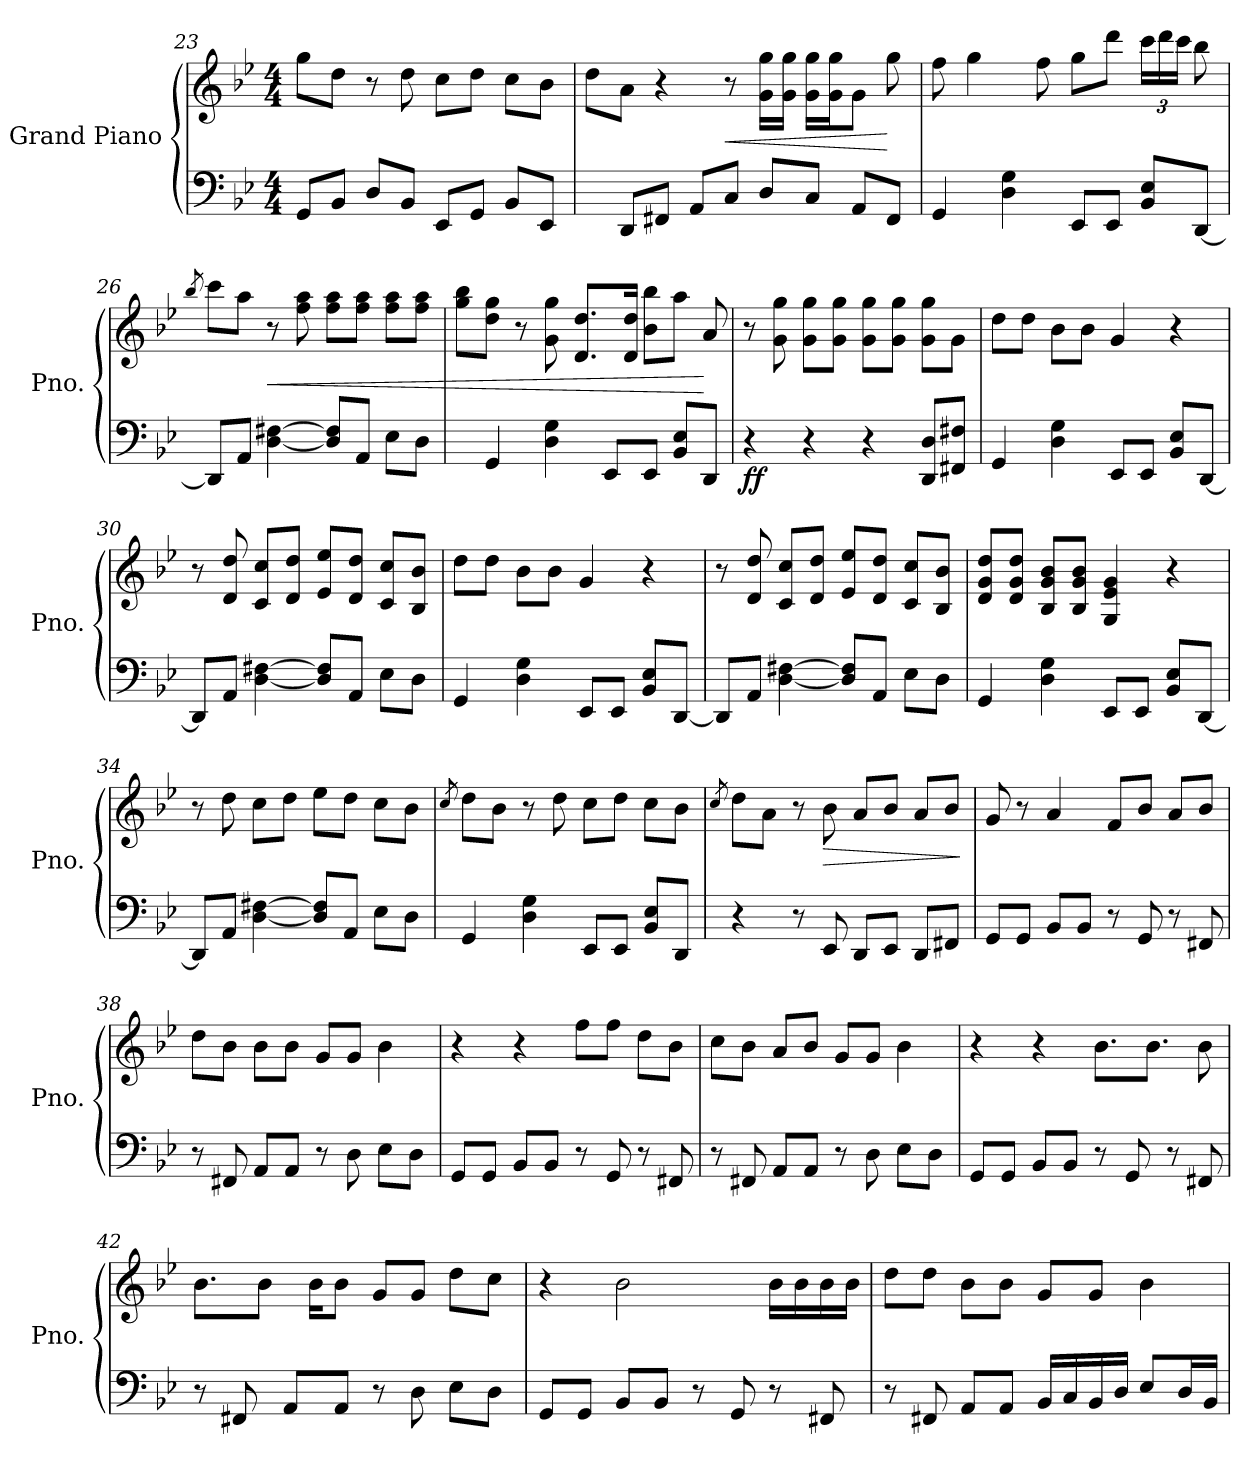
**kern	**kern	**dynam
*part1	*part1	*part1
*staff2	*staff1	*staff1/2
*I"Grand Piano	*	*
*I'Pno.	*	*
*clefF4	*clefG2	*
*k[b-e-]	*k[b-e-]	*
*M4/4	*M4/4	*
=23	=23	=23
8GGL	8ggL	.
8BB-J	8ddJ	.
8DL	8r	.
8BB-J	8dd	.
8EE-L	8ccL	.
8GGJ	8ddJ	.
8BB-L	8ccL	.
8EE-J	8b-J	.
=24	=24	=24
8ryy	8ddL	.
8DDL	8aJ	.
8FF#XJ	4r	.
8AAL	.	.
!	!	!LO:HP:b
8CJ	8r	<
8DL	16g 16ggLL	.
.	16gg 16gJJ	.
8CJ	16gg 16gLL	.
.	16g 16ggJ	.
8AAL	8gJ	.
8FF#J	8gg	[
=25	=25	=25
!	!	!LO:DY:b=2
!	!	!LO:DY:n=1:b
4GG	8ff	mf mf
.	4gg	.
4D 4G	.	.
.	8ff	.
8EE-L	8ggL	.
8EE-J	8dddJ	.
8E- 8BB-L	24cccLL	.
.	24ddd	.
.	24cccJJ	.
[8DDJ	8bb-	.
=26	=26	=26
.	8qbb-	.
8DDL]	8cccL	.
8AAJ	8aaJ	.
!	!	!LO:HP:b
[4F#X [4D	8r	<
.	8ff 8aa	.
8D] 8F#]L	8ff 8aaL	.
8AAJ	8ff 8aaJ	.
8E-L	8ff 8aaL	.
8DJ	8ff 8aaJ	.
=27	=27	=27
8ryy	8bb- 8ggL	.
4GG	8dd 8ggJ	.
.	8r	.
4G 4D	8gg 8g	.
.	8.dd 8.dL	.
8EE-L	.	.
.	16d 16ddJk	.
8EE-J	8bb- 8b-L	.
8E- 8BB-L	8aaJ	.
8DDJ	8a	[
=28	=28	=28
!	!	!LO:DY:b=2
!	!	!LO:DY:n=1:b
4r	8r	f f
.	8gg 8g	.
4r	8gg 8gL	.
.	8gg 8gJ	.
4r	8gg 8gL	.
.	8gg 8gJ	.
8DD 8DL	8gg 8gL	.
8FF#X 8F#XJ	8gJ	.
=29	=29	=29
4GG	8ddL	.
.	8ddJ	.
4G 4D	8b-L	.
.	8b-J	.
8EE-L	4g	.
8EE-J	.	.
8E- 8BB-L	4r	.
[8DDJ	.	.
=30	=30	=30
8DDL]	8r	.
8AAJ	8dd 8d	.
[4F#X [4D	8cc 8cL	.
.	8dd 8dJ	.
8D] 8F#]L	8ee- 8e-L	.
8AAJ	8dd 8dJ	.
8E-L	8cc 8cL	.
8DJ	8b- 8B-J	.
=31	=31	=31
4GG	8ddL	.
.	8ddJ	.
4G 4D	8b-L	.
.	8b-J	.
8EE-L	4g	.
8EE-J	.	.
8E- 8BB-L	4r	.
[8DDJ	.	.
=32	=32	=32
8DDL]	8r	.
8AAJ	8dd 8d	.
[4F#X [4D	8cc 8cL	.
.	8dd 8dJ	.
8D] 8F#]L	8ee- 8e-L	.
8AAJ	8dd 8dJ	.
8E-L	8cc 8cL	.
8DJ	8b- 8B-J	.
=33	=33	=33
4GG	8dd 8g 8dL	.
.	8dd 8g 8dJ	.
4G 4D	8b- 8g 8B-L	.
.	8b- 8g 8B-J	.
8EE-L	4g 4e- 4G	.
8EE-J	.	.
8E- 8BB-L	4r	.
[8DDJ	.	.
=34	=34	=34
8DDL]	8r	.
8AAJ	8dd	.
[4F#X [4D	8ccL	.
.	8ddJ	.
8D] 8F#]L	8ee-L	.
8AAJ	8ddJ	.
8E-L	8ccL	.
8DJ	8b-J	.
=35	=35	=35
.	8qcc	.
4GG	8ddL	.
.	8b-J	.
4G 4D	8r	.
.	8dd	.
8EE-L	8ccL	.
8EE-J	8ddJ	.
8E- 8BB-L	8ccL	.
8DDJ	8b-J	.
=36	=36	=36
.	8qcc	.
4r	8ddL	.
.	8aJ	.
8r	8r	.
!	!	!LO:HP:b
8EE-	8b-	>
8DDL	8aL	.
8EE-J	8b-J	.
8DDL	8aL	.
8FF#XJ	8b-J	.
.	.	]
=37	=37	=37
!	!	!LO:DY:b=2
!	!	!LO:DY:n=1:b
8GGL	8g	mf mf
8GGJ	8r	.
8BB-L	4a	.
8BB-J	.	.
8r	8fL	.
8GG	8b-J	.
8r	8aL	.
8FF#X	8b-J	.
=38	=38	=38
8r	8ddL	.
8FF#X	8b-J	.
8AAL	8b-L	.
8AAJ	8b-J	.
8r	8gL	.
8D	8gJ	.
8E-L	4b-	.
8DJ	.	.
=39	=39	=39
8GGL	4r	.
8GGJ	.	.
8BB-L	4r	.
8BB-J	.	.
8r	8ffL	.
8GG	8ffJ	.
8r	8ddL	.
8FF#X	8b-J	.
=40	=40	=40
8r	8ccL	.
8FF#X	8b-J	.
8AAL	8aL	.
8AAJ	8b-J	.
8r	8gL	.
8D	8gJ	.
8E-L	4b-	.
8DJ	.	.
=41	=41	=41
8GGL	4r	.
8GGJ	.	.
8BB-L	4r	.
8BB-J	.	.
8r	8.b-L	.
8GG	.	.
.	8.b-J	.
8r	.	.
8FF#X	8b-	.
=42	=42	=42
8r	8.b-L	.
8FF#X	.	.
.	8b-J	.
8AAL	.	.
.	16b-KL	.
8AAJ	8b-J	.
8r	8gL	.
8D	8gJ	.
8E-L	8ddL	.
8DJ	8ccJ	.
=43	=43	=43
8GGL	4r	.
8GGJ	.	.
8BB-L	2b-	.
8BB-J	.	.
8r	.	.
8GG	.	.
8r	16b-LL	.
.	16b-	.
8FF#X	16b-	.
.	16b-JJ	.
=44	=44	=44
8r	8ddL	.
8FF#X	8ddJ	.
8AAL	8b-L	.
8AAJ	8b-J	.
16BB-LL	8gL	.
16C	.	.
16BB-	8gJ	.
16DJJ	.	.
8E-L	4b-	.
16DL	.	.
16BB-JJ	.	.
=	=	=
*-	*-	*-
